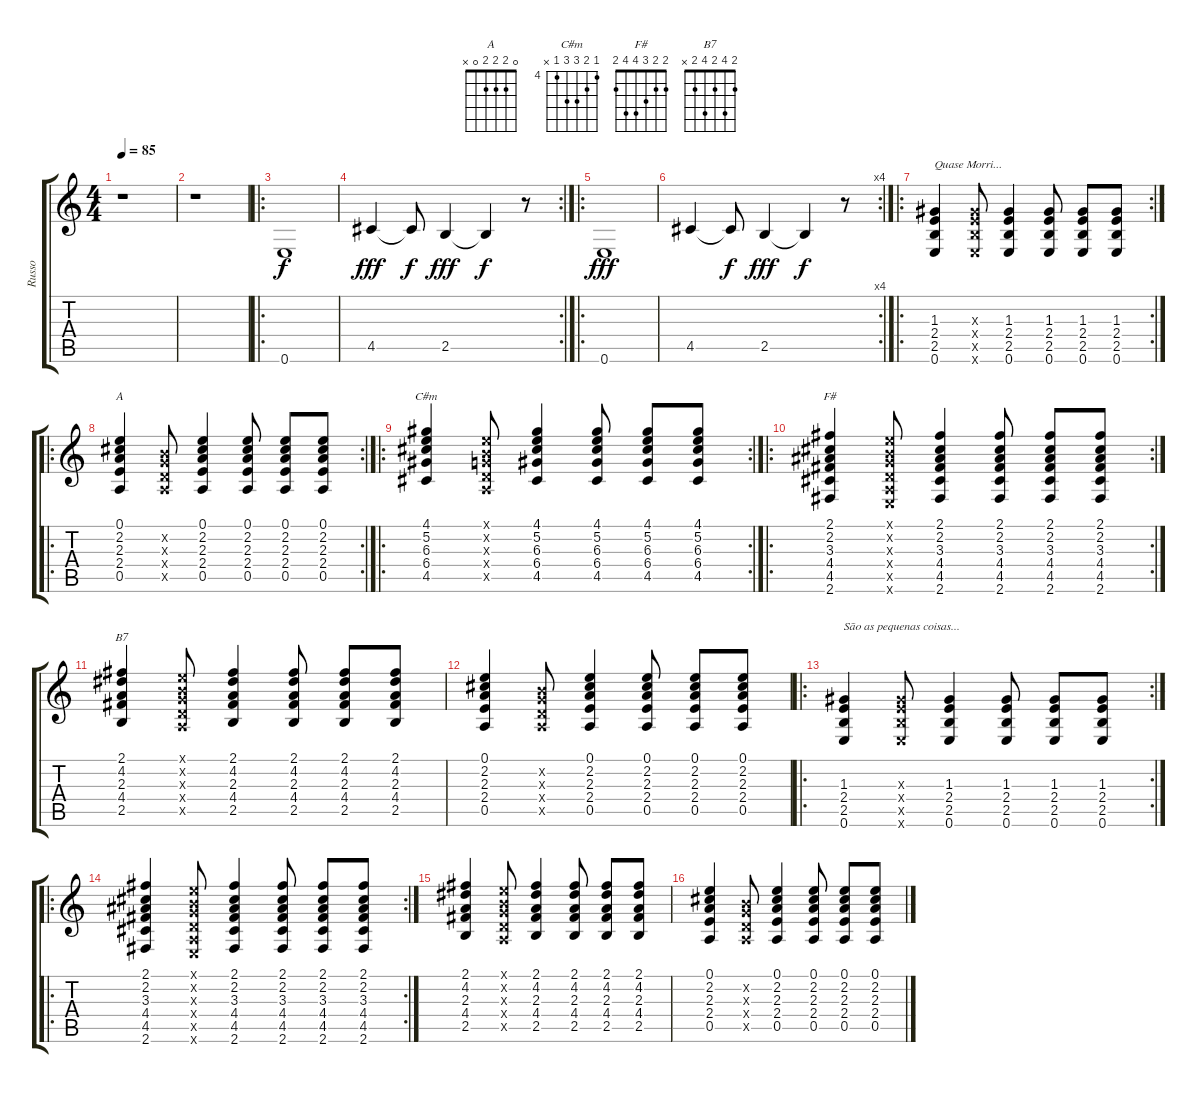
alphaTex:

\track ("Russo" "Russo") {instrument acousticguitarsteel}
\staff {score tabs}
\tuning (E4 B3 G3 D3 A2 E2) {hide}
\chord ("A" 0 2 2 2 0 x)
\chord ("C#m" 4 5 6 6 4 x) {firstfret 4}
\chord ("F#" 2 2 3 4 4 2)
\chord ("B7" 2 4 2 4 2 x)
\ts (4 4)
\tempo 85
\clef g2
\ks c
r.1{dy f instrument acousticguitarsteel} |
r.1 |
\ro
0.6.1{volume 16} |
\rc 2
4.5.4{dy fff} 4.5{t}.8{dy f} 2.5.4{dy fff} 2.5{t}.4{dy f} r.8 |
\ro
0.6.1{dy fff} |
\rc 4
4.5.4 4.5{t}.8{dy f} 2.5.4{dy fff} 2.5{t}.4{dy f} r.8 |
\ro
\rc 2
(1.3 2.4 2.5 0.6).4{txt "Quase Morri..." volume 6} (1.3{x} 2.4{x} 2.5{x} 0.6{x}).8 (1.3 2.4 2.5 0.6).4 (1.3 2.4 2.5 0.6).8 (1.3 2.4 2.5 0.6).8 (1.3 2.4 2.5 0.6).8 |
\ro
\rc 2
(0.1 2.2 2.3 2.4 0.5).4{ch "A"} (0.2{x} 0.3{x} 0.4{x} 0.5{x}).8 (0.1 2.2 2.3 2.4 0.5).4 (0.1 2.2 2.3 2.4 0.5).8 (0.1 2.2 2.3 2.4 0.5).8 (0.1 2.2 2.3 2.4 0.5).8 |
\ro
\rc 2
(4.1 5.2 6.3 6.4 4.5).4{ch "C#m"} (0.1{x} 0.2{x} 0.3{x} 0.4{x} 0.5{x}).8 (4.1 5.2 6.3 6.4 4.5).4 (4.1 5.2 6.3 6.4 4.5).8 (4.1 5.2 6.3 6.4 4.5).8 (4.1 5.2 6.3 6.4 4.5).8 |
\ro
\rc 2
(2.1 2.2 3.3 4.4 4.5 2.6).4{ch "F#"} (0.1{x} 0.2{x} 0.3{x} 0.4{x} 0.5{x} 0.6{x}).8 (2.1 2.2 3.3 4.4 4.5 2.6).4 (2.1 2.2 3.3 4.4 4.5 2.6).8 (2.1 2.2 3.3 4.4 4.5 2.6).8 (2.1 2.2 3.3 4.4 4.5 2.6).8 |
(2.1 4.2 2.3 4.4 2.5).4{ch "B7"} (0.1{x} 0.2{x} 0.3{x} 0.4{x} 0.5{x}).8 (2.1 4.2 2.3 4.4 2.5).4 (2.1 4.2 2.3 4.4 2.5).8 (2.1 4.2 2.3 4.4 2.5).8 (2.1 4.2 2.3 4.4 2.5).8 |
(0.1 2.2 2.3 2.4 0.5).4 (0.2{x} 0.3{x} 0.4{x} 0.5{x}).8 (0.1 2.2 2.3 2.4 0.5).4 (0.1 2.2 2.3 2.4 0.5).8 (0.1 2.2 2.3 2.4 0.5).8 (0.1 2.2 2.3 2.4 0.5).8 |
\ro
\rc 2
(1.3 2.4 2.5 0.6).4{txt "São as pequenas coisas..."} (1.3{x} 2.4{x} 2.5{x} 0.6{x}).8 (1.3 2.4 2.5 0.6).4 (1.3 2.4 2.5 0.6).8 (1.3 2.4 2.5 0.6).8 (1.3 2.4 2.5 0.6).8 |
\ro
\rc 2
(2.1 2.2 3.3 4.4 4.5 2.6).4 (0.1{x} 0.2{x} 0.3{x} 0.4{x} 0.5{x} 0.6{x}).8 (2.1 2.2 3.3 4.4 4.5 2.6).4 (2.1 2.2 3.3 4.4 4.5 2.6).8 (2.1 2.2 3.3 4.4 4.5 2.6).8 (2.1 2.2 3.3 4.4 4.5 2.6).8 |
(2.1 4.2 2.3 4.4 2.5).4 (0.1{x} 0.2{x} 0.3{x} 0.4{x} 0.5{x}).8 (2.1 4.2 2.3 4.4 2.5).4 (2.1 4.2 2.3 4.4 2.5).8 (2.1 4.2 2.3 4.4 2.5).8 (2.1 4.2 2.3 4.4 2.5).8 |
(0.1 2.2 2.3 2.4 0.5).4 (0.2{x} 0.3{x} 0.4{x} 0.5{x}).8 (0.1 2.2 2.3 2.4 0.5).4 (0.1 2.2 2.3 2.4 0.5).8 (0.1 2.2 2.3 2.4 0.5).8 (0.1 2.2 2.3 2.4 0.5).8
